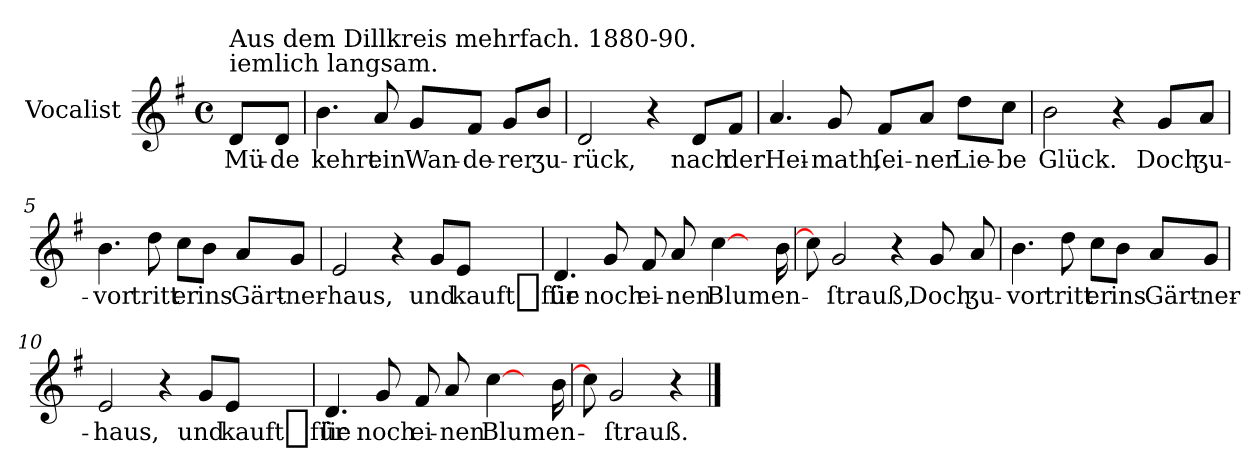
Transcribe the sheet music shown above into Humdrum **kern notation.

**kern	**text
*part1	*part1
*staff1	*staff1
*I"Vocalist	*
*k[f#]	*
*G:	*
*M4/4	*
*met(c)	*
=	=
!LO:TX:a:t=iemlich langsam.	!
!LO:TX:a:t=Aus dem Dillkreis mehrfach. 1880-90.	!
8dL	Mü-
8dJ	-de
=1	=1
4.b	kehrt
8a	ein
8gL	Wan-
8f#J	-de-
8gL	-rer
8b/J	ʒu-
=2	=2
2d	-rück,
4r	.
8dL	nach
8f#J	der
=3	=3
4.a	Hei-
8g	-math,
8f#L	ſei-
8aJ	-ner
8ddL	Lie-
8ccJ	-be
=4	=4
2b	Glück.
4r	.
8gL	Doch
8aJ	ʒu-
=5	=5
4.b	-vor
8dd	tritt
8ccL	er
8bJ	ins
8aL	Gärt-
8gJ	-ner-
=6	=6
2e	-haus,
4r	.
8gL	und
8eJ	kauft_für
=7	=7
4.d	ſie
8g	noch
8f#	ei-
8a	-nen
[4cc	Blumen-
8ryy	.
16b	.
=8	=8
8cc]	.
2g	-ſtrauß,
4r	.
8g	Doch
8a	ʒu-
=9	=9
4.b	-vor
8dd	tritt
8ccL	er
8bJ	ins
8aL	Gärt-
8gJ	-ner-
=10	=10
2e	-haus,
4r	.
8gL	und
8eJ	kauft_für
=11	=11
4.d	ſie
8g	noch
8f#	ei-
8a	-nen
[4cc	Blumen-
8ryy	.
16b	.
=12	=12
8cc]	.
2g	-ſtrauß.
4r	.
==	==
*-	*-
